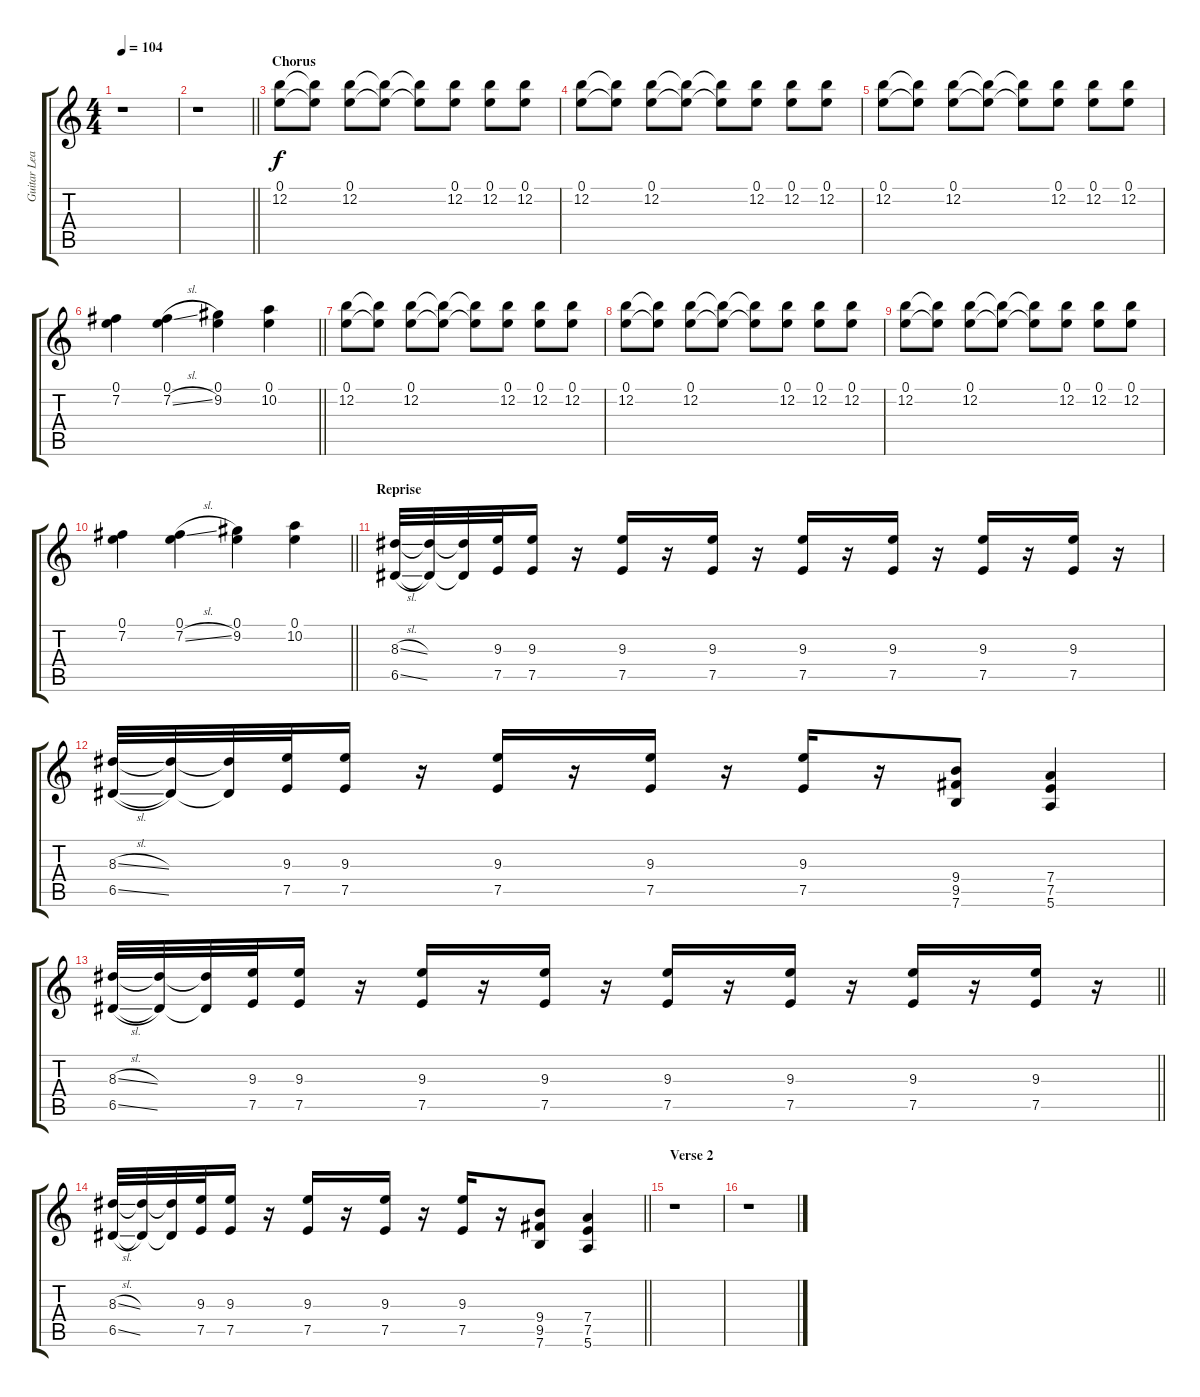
\track ("Guitar Lead" "Guitar Lea") {instrument distortionguitar}
\staff {score tabs}
\tuning (E4 B3 G3 D3 A2 E2) {hide}
\ts (4 4)
\tempo 104
\clef g2
\ks c
r.1{dy f} |
\barLineRight lightlight
r.1 |
\section ("" "Chorus")
(0.1 12.2).8 (0.1{t} 12.2{t}).8 (0.1 12.2).8 (0.1{t} 12.2{t}).8 (0.1{t} 12.2{t}).8 (0.1 12.2).8 (0.1 12.2).8 (0.1 12.2).8 |
(0.1 12.2).8 (0.1{t} 12.2{t}).8 (0.1 12.2).8 (0.1{t} 12.2{t}).8 (0.1{t} 12.2{t}).8 (0.1 12.2).8 (0.1 12.2).8 (0.1 12.2).8 |
(0.1 12.2).8 (0.1{t} 12.2{t}).8 (0.1 12.2).8 (0.1{t} 12.2{t}).8 (0.1{t} 12.2{t}).8 (0.1 12.2).8 (0.1 12.2).8 (0.1 12.2).8 |
\barLineRight lightlight
(0.1 7.2).4 (0.1 7.2{sl}).4 (0.1 9.2).4 (0.1 10.2).4 |
(0.1 12.2).8 (0.1{t} 12.2{t}).8 (0.1 12.2).8 (0.1{t} 12.2{t}).8 (0.1{t} 12.2{t}).8 (0.1 12.2).8 (0.1 12.2).8 (0.1 12.2).8 |
(0.1 12.2).8 (0.1{t} 12.2{t}).8 (0.1 12.2).8 (0.1{t} 12.2{t}).8 (0.1{t} 12.2{t}).8 (0.1 12.2).8 (0.1 12.2).8 (0.1 12.2).8 |
(0.1 12.2).8 (0.1{t} 12.2{t}).8 (0.1 12.2).8 (0.1{t} 12.2{t}).8 (0.1{t} 12.2{t}).8 (0.1 12.2).8 (0.1 12.2).8 (0.1 12.2).8 |
\barLineRight lightlight
(0.1 7.2).4 (0.1 7.2{sl}).4 (0.1 9.2).4 (0.1 10.2).4 |
\section ("" "Reprise")
(8.3{sl} 6.5{sl}).32 (8.3{t} 6.5{t}).32 (8.3{t} 6.5{t}).32 (9.3 7.5).32 (9.3 7.5).16 r.16 (9.3 7.5).16 r.16 (9.3 7.5).16 r.16 (9.3 7.5).16 r.16 (9.3 7.5).16 r.16 (9.3 7.5).16 r.16 (9.3 7.5).16 r.16 |
(8.3{sl} 6.5{sl}).32 (8.3{t} 6.5{t}).32 (8.3{t} 6.5{t}).32 (9.3 7.5).32 (9.3 7.5).16 r.16 (9.3 7.5).16 r.16 (9.3 7.5).16 r.16 (9.3 7.5).16 r.16 (9.4 9.5 7.6).8 (7.4 7.5 5.6).4 |
\barLineRight lightlight
(8.3{sl} 6.5{sl}).32 (8.3{t} 6.5{t}).32 (8.3{t} 6.5{t}).32 (9.3 7.5).32 (9.3 7.5).16 r.16 (9.3 7.5).16 r.16 (9.3 7.5).16 r.16 (9.3 7.5).16 r.16 (9.3 7.5).16 r.16 (9.3 7.5).16 r.16 (9.3 7.5).16 r.16 |
\barLineRight lightlight
(8.3{sl} 6.5{sl}).32 (8.3{t} 6.5{t}).32 (8.3{t} 6.5{t}).32 (9.3 7.5).32 (9.3 7.5).16 r.16 (9.3 7.5).16 r.16 (9.3 7.5).16 r.16 (9.3 7.5).16 r.16 (9.4 9.5 7.6).8 (7.4 7.5 5.6).4 |
\section ("" "Verse 2")
r.1 |
r.1
